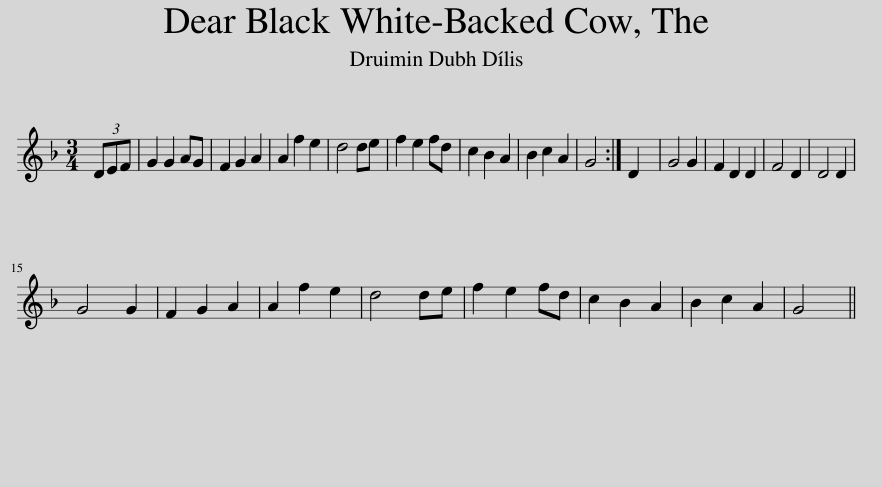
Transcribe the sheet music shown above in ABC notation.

X:1
L:1/8
M:3/4
I:linebreak $
K:F
V:1 treble
V:1
 (3DEF | G2 G2 AG | F2 G2 A2 | A2 f2 e2 | d4 de | %5
 f2 e2 fd | c2 B2 A2 | B2 c2 A2 | G4 :| D2 | %10
 G4 G2 | F2 D2 D2 | F4 D2 | D4 D2 |$ G4 G2 | %15
 F2 G2 A2 | A2 f2 e2 | d4 de | f2 e2 fd | c2 B2 A2 | %20
 B2 c2 A2 | G4 || %22
